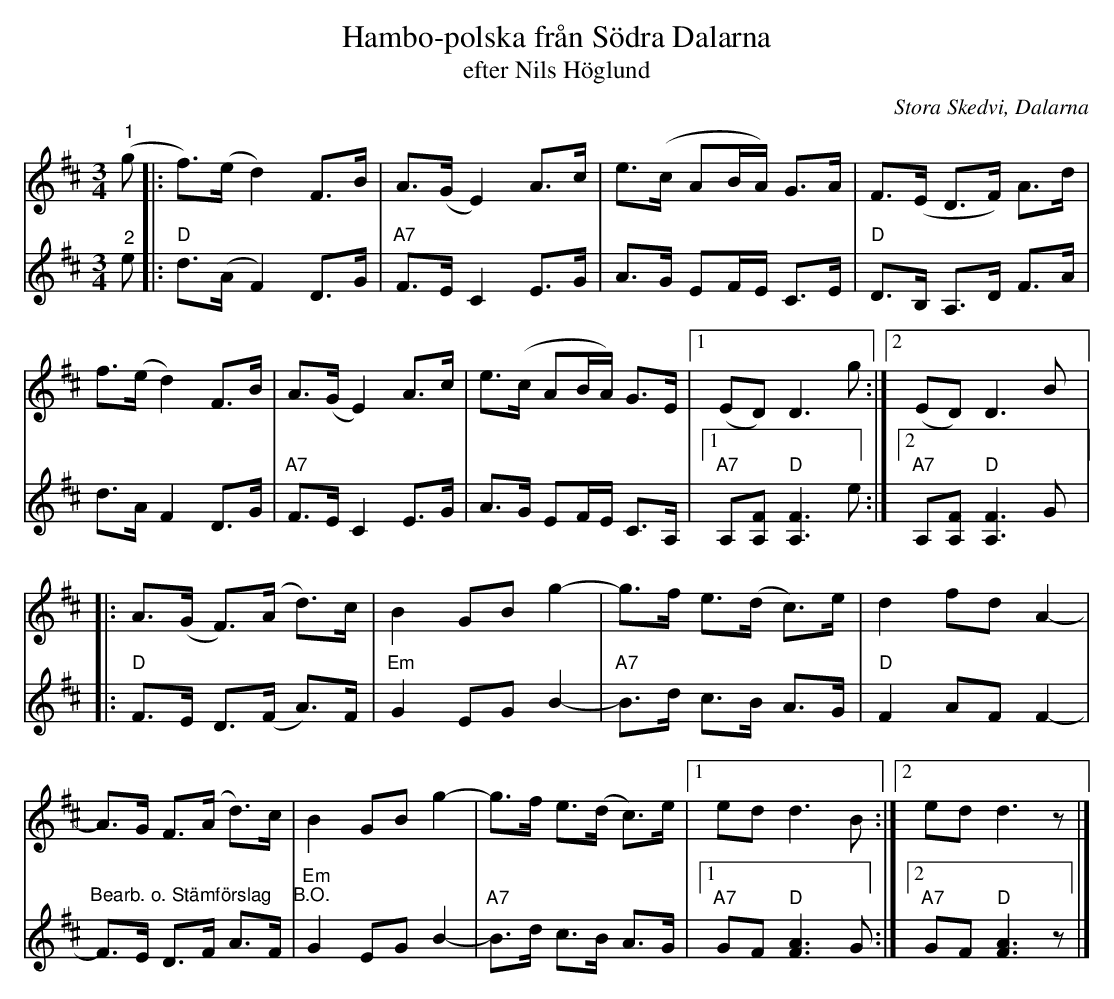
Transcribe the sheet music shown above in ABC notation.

X:1
T:Hambo-polska från Södra Dalarna
T:efter Nils Höglund
O:Stora Skedvi, Dalarna
L:1/8
M:3/4
K:D
V:1
"^1" (g |: f>)(e d2) F>B | A>(G E2) A>c | e>(c AB/A/) G>A | F>(E D>F) A>d |
f>(e d2) F>B | A>(G E2) A>c | e>(c AB/A/) G>E |1 (ED) D3 g :|2 (ED) D3 B |:
A>(G F>)(A d>)c | B2 GB g2- | g>f e>(d c>)e | d2 fd A2- |
A>G F>(A d>)c | B2 GB g2- | g>f e>(d c>)e |1 ed d3 B :|2 ed d3 z |]
V:2
"^2" e |:"D" d>(A F2) D>G | "A7"F>E C2 E>G | A>G EF/E/ C>E |"D" D>B, A,>D F>A |
d>A F2 D>G | "A7" F>E C2 E>G | A>G EF/E/ C>A, |1"A7" A,[A,F]"D" [A,F]3 e :|2"A7" A,[A,F]"D" [A,F]3 G |:
"D" F>E D>(F A>)F |"Em" G2 EG B2- |"A7" B>d c>B A>G |"D" F2 AF F2- |
"^Bearb. o. Stämförslag    B.O." F>E D>F A>F |"Em" G2 EG B2- |"A7" B>d c>B A>G |1 "A7" GF"D" [FA]3 G :|2"A7" GF"D" [FA]3 z |]
